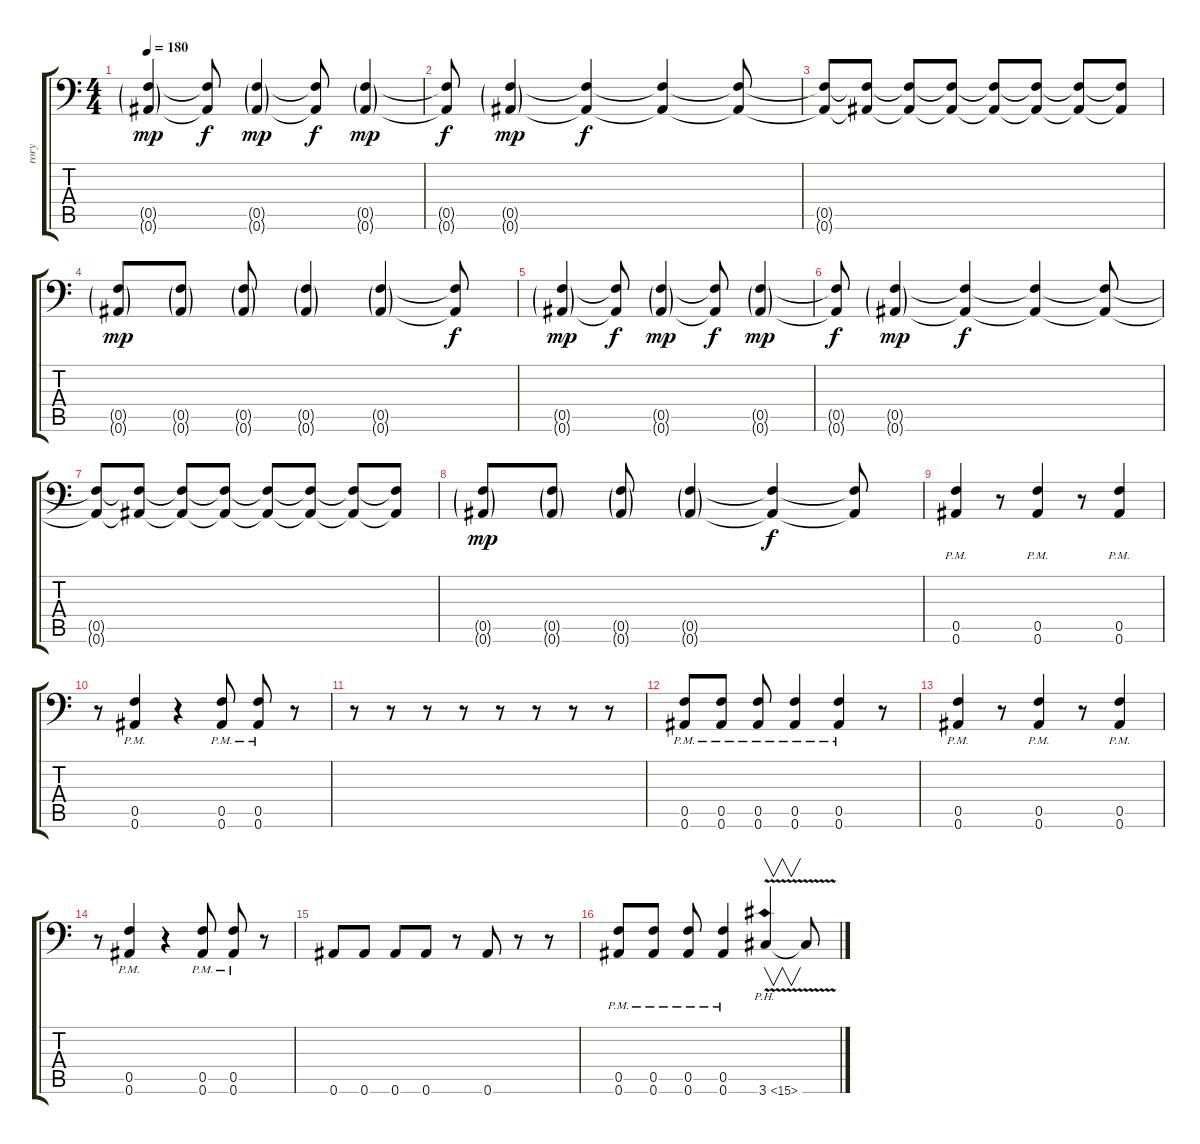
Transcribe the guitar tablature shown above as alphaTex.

\track ("rory" "rory") {instrument distortionguitar}
\staff {score tabs}
\tuning (C4 G3 Eb3 Bb2 F2 Bb1) {hide}
\ts (4 4)
\tempo 180
\clef f4
\ks c
(0.5{g} 0.6{g}).4{dy mp} (0.5{t} 0.6{t}).8{dy f} (0.5{g} 0.6{g}).4{dy mp} (0.5{t} 0.6{t}).8{dy f} (0.5{g} 0.6{g}).4{dy mp} |
(0.5{t} 0.6{t}).8{dy f} (0.5{g} 0.6{g}).4{dy mp} (0.5{t} 0.6{t}).4{dy f} (0.5{t} 0.6{t}).4 (0.5{t} 0.6{t}).8 |
(0.5{t} 0.6{t}).8 (0.5{t} 0.6{t}).8 (0.5{t} 0.6{t}).8 (0.5{t} 0.6{t}).8 (0.5{t} 0.6{t}).8 (0.5{t} 0.6{t}).8 (0.5{t} 0.6{t}).8 (0.5{t} 0.6{t}).8 |
(0.5{g} 0.6{g}).8{dy mp} (0.5{g} 0.6{g}).8 (0.5{g} 0.6{g}).8 (0.5{g} 0.6{g}).4 (0.5{g} 0.6{g}).4 (0.5{t} 0.6{t}).8{dy f} |
(0.5{g} 0.6{g}).4{dy mp} (0.5{t} 0.6{t}).8{dy f} (0.5{g} 0.6{g}).4{dy mp} (0.5{t} 0.6{t}).8{dy f} (0.5{g} 0.6{g}).4{dy mp} |
(0.5{t} 0.6{t}).8{dy f} (0.5{g} 0.6{g}).4{dy mp} (0.5{t} 0.6{t}).4{dy f} (0.5{t} 0.6{t}).4 (0.5{t} 0.6{t}).8 |
(0.5{t} 0.6{t}).8 (0.5{t} 0.6{t}).8 (0.5{t} 0.6{t}).8 (0.5{t} 0.6{t}).8 (0.5{t} 0.6{t}).8 (0.5{t} 0.6{t}).8 (0.5{t} 0.6{t}).8 (0.5{t} 0.6{t}).8 |
(0.5{g} 0.6{g}).8{dy mp} (0.5{g} 0.6{g}).8 (0.5{g} 0.6{g}).8 (0.5{g} 0.6{g}).4 (0.5{t} 0.6{t}).4{dy f} (0.5{t} 0.6{t}).8 |
(0.5{pm} 0.6{pm}).4 r.8 (0.5{pm} 0.6{pm}).4 r.8 (0.5{pm} 0.6{pm}).4 |
r.8 (0.5{pm} 0.6{pm}).4 r.4 (0.5{pm} 0.6{pm}).8 (0.5{pm} 0.6{pm}).8 r.8 |
r.8 r.8 r.8 r.8 r.8 r.8 r.8 r.8 |
(0.5{pm} 0.6{pm}).8 (0.5{pm} 0.6{pm}).8 (0.5{pm} 0.6{pm}).8 (0.5{pm} 0.6{pm}).4 (0.5{pm} 0.6{pm}).4 r.8 |
(0.5{pm} 0.6{pm}).4 r.8 (0.5{pm} 0.6{pm}).4 r.8 (0.5{pm} 0.6{pm}).4 |
r.8 (0.5{pm} 0.6{pm}).4 r.4 (0.5{pm} 0.6{pm}).8 (0.5{pm} 0.6{pm}).8 r.8 |
0.6.8 0.6.8 0.6.8 0.6.8 r.8 0.6.8 r.8 r.8 |
(0.5{pm} 0.6{pm}).8 (0.5{pm} 0.6{pm}).8 (0.5{pm} 0.6{pm}).8 (0.5{pm} 0.6{pm}).4 3.6{ph 12 v}.4{v} 3.6{t}.8
